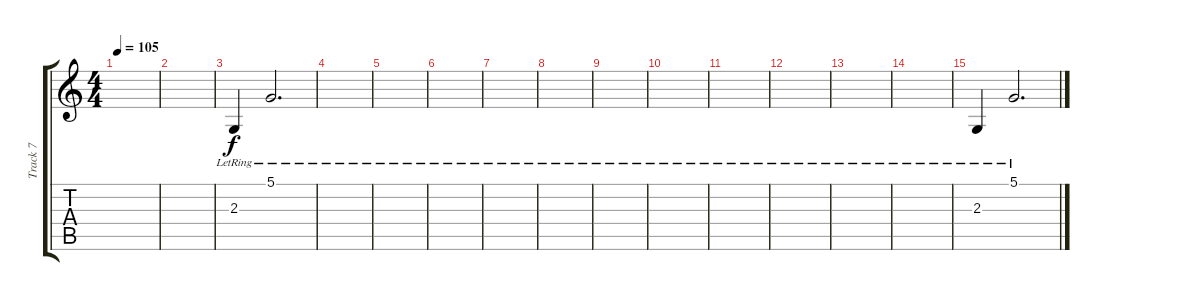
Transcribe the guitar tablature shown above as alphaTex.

\track ("Track 7" "Track 7") {instrument tubularbells}
\staff {score tabs}
\tuning (D4 A3 F3 C3 G2 D2) {hide}
\ts (4 4)
\tempo 105
\clef g2
\ks c
|
|
2.3{lr}.4 5.1{lr}.2{d} |
|
|
|
|
|
|
|
|
|
|
|
2.3{lr}.4 5.1{lr}.2{d}
